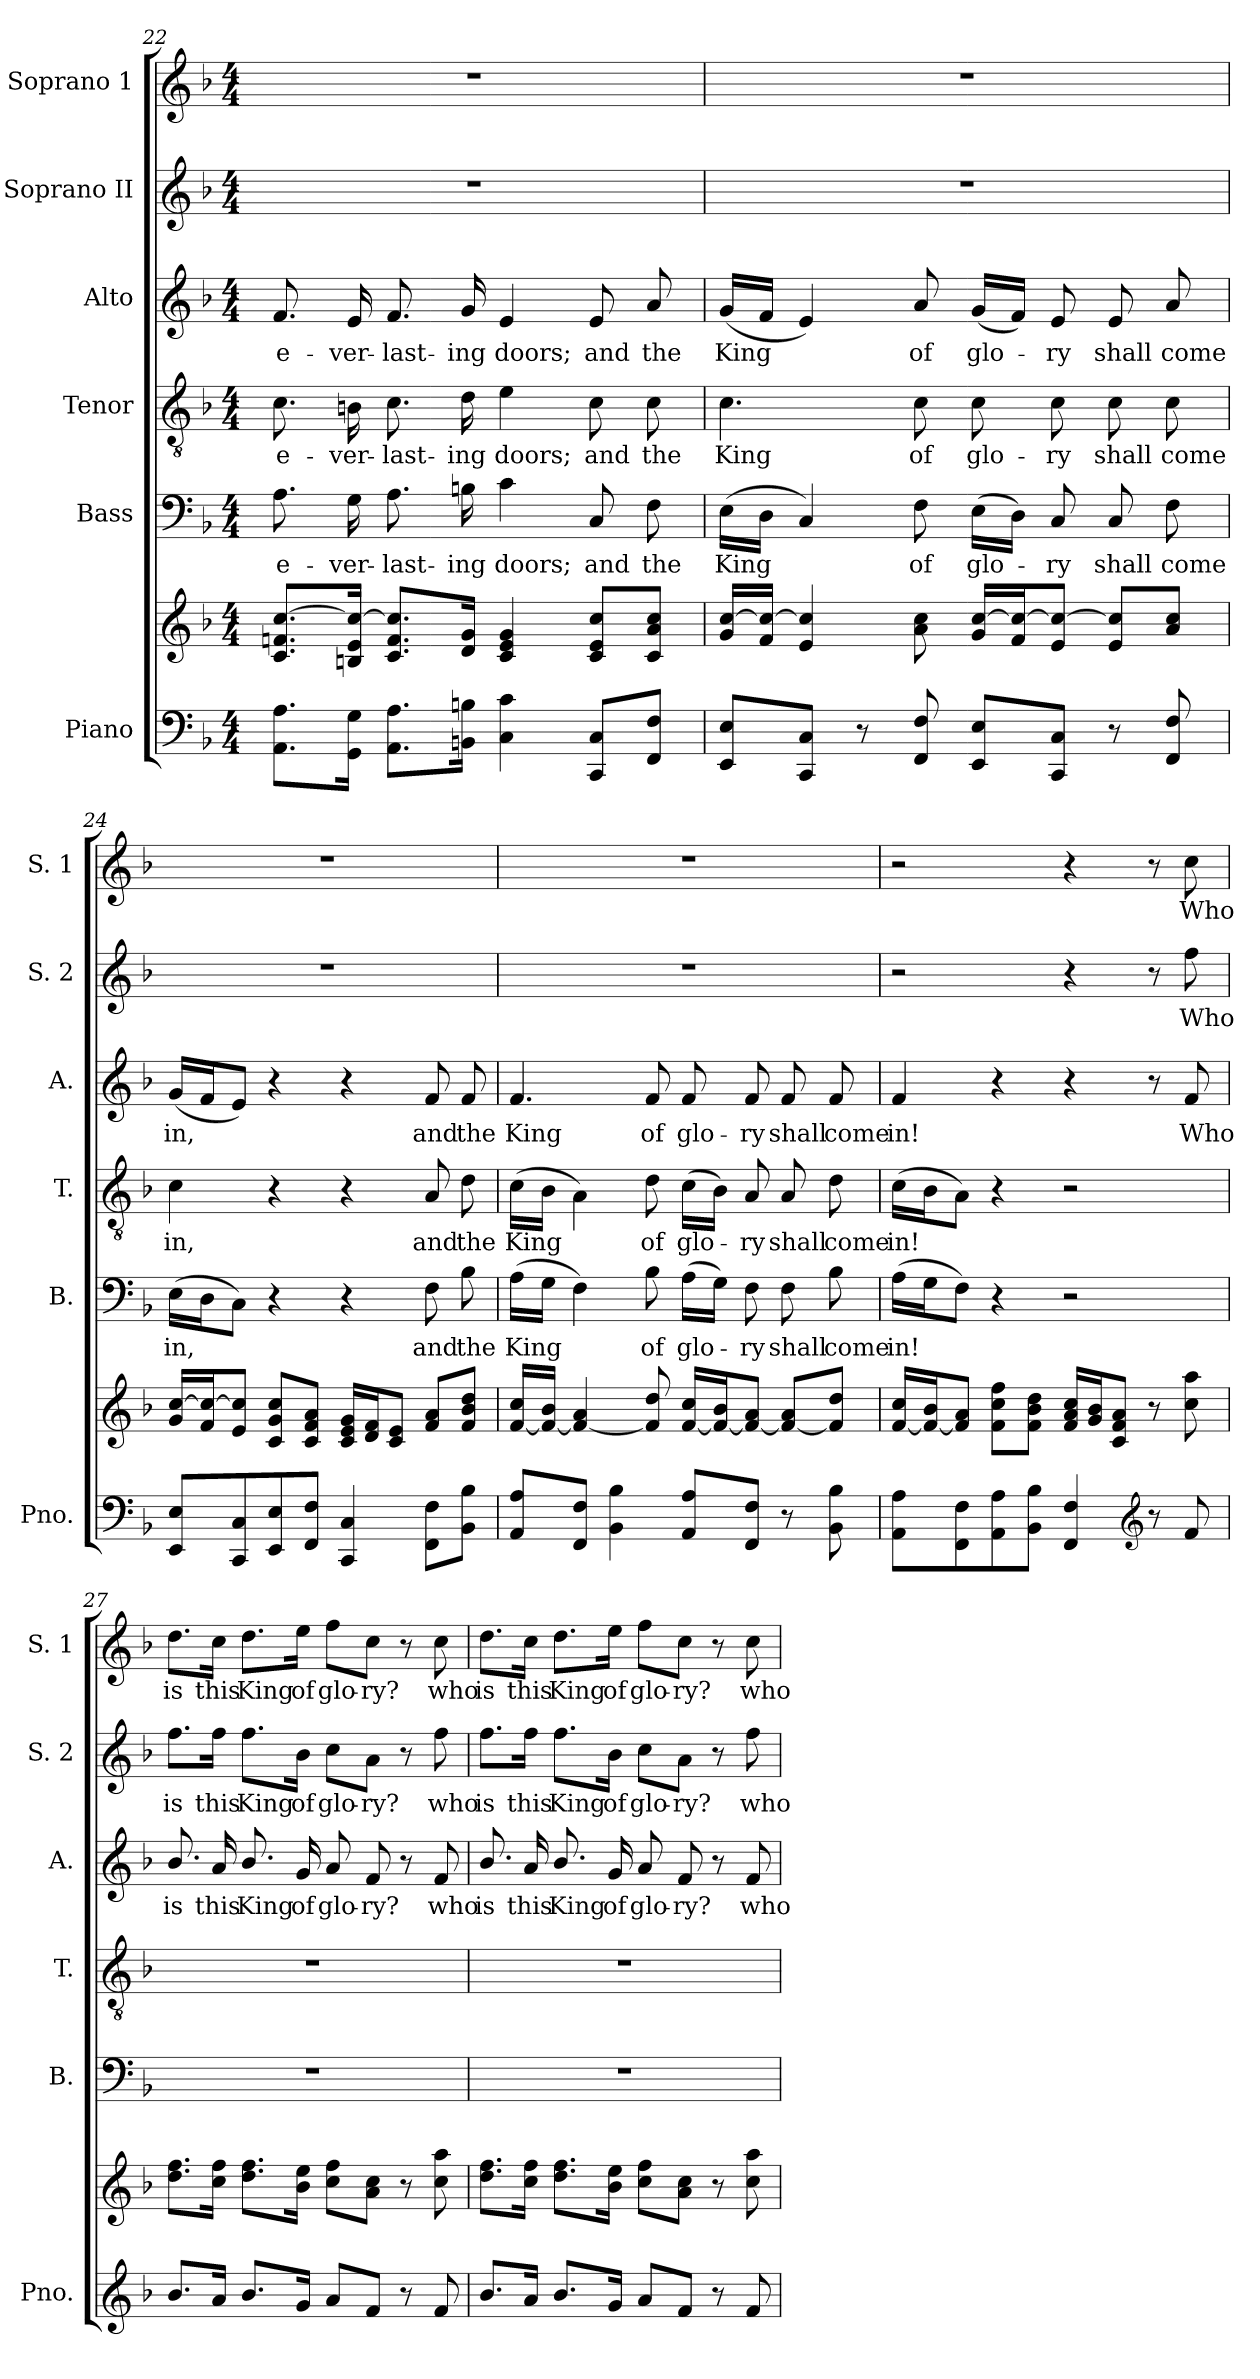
**kern	**kern	**kern	**text	**kern	**text	**kern	**text	**kern	**text	**kern	**text
*part6	*part6	*part5	*part5	*part4	*part4	*part3	*part3	*part2	*part2	*part1	*part1
*staff7	*staff6	*staff5	*staff5	*staff4	*staff4	*staff3	*staff3	*staff2	*staff2	*staff1	*staff1
*I"Piano	*	*I"Bass	*	*I"Tenor	*	*I"Alto	*	*I"Soprano II	*	*I"Soprano 1	*
*I'Pno.	*	*I'B.	*	*I'T.	*	*I'A.	*	*I'S. 2	*	*I'S. 1	*
!!LO:PB:g=z
*clefF4	*clefG2	*clefF4	*	*clefGv2	*	*clefG2	*	*clefG2	*	*clefG2	*
*k[b-]	*k[b-]	*k[b-]	*	*k[b-]	*	*k[b-]	*	*k[b-]	*	*k[b-]	*
*M4/4	*M4/4	*M4/4	*	*M4/4	*	*M4/4	*	*M4/4	*	*M4/4	*
=22	=22	=22	=22	=22	=22	=22	=22	=22	=22	=22	=22
!	!	!	!LO:LY:b	!	!LO:LY:b	!	!LO:LY:b	!	!	!	!
8.AA\ 8.A\L	8.c/ 8.fn/ [8.cc/L	8.A\	e-	8.c\	e-	8.f/	e-	1r	.	1r	.
!	!	!	!LO:LY:b	!	!LO:LY:b	!	!LO:LY:b	!	!	!	!
16GG\ 16G\Jk	16Bn/ 16e/ 16cc/_Jk	16G\	-ver-	16Bn\	-ver-	16e/	-ver-	.	.	.	.
!	!	!	!LO:LY:b	!	!LO:LY:b	!	!LO:LY:b	!	!	!	!
8.AA\ 8.A\L	8.c/ 8.f/ 8.cc/]L	8.A\	-last-	8.c\	-last-	8.f/	-last-	.	.	.	.
!	!	!	!LO:LY:b	!	!LO:LY:b	!	!LO:LY:b	!	!	!	!
16BBn\ 16Bn\Jk	16d/ 16g/Jk	16Bn\	-ing	16d\	-ing	16g/	-ing	.	.	.	.
!	!	!	!LO:LY:b	!	!LO:LY:b	!	!LO:LY:b	!	!	!	!
4C\ 4c\	4c/ 4e/ 4g/	4c\	doors;	4e\	doors;	4e/	doors;	.	.	.	.
!	!	!	!LO:LY:b	!	!LO:LY:b	!	!LO:LY:b	!	!	!	!
8CC/ 8C/L	8c/ 8e/ 8cc/L	8C/	and	8c\	and	8e/	and	.	.	.	.
!	!	!	!LO:LY:b	!	!LO:LY:b	!	!LO:LY:b	!	!	!	!
8FF/ 8F/J	8c/ 8a/ 8cc/J	8F\	the	8c\	the	8a/	the	.	.	.	.
=23	=23	=23	=23	=23	=23	=23	=23	=23	=23	=23	=23
!	!	!	!LO:LY:b	!	!LO:LY:b	!	!LO:LY:b	!	!	!	!
8EE/ 8E/L	16g/ [16cc/LL	(>16E\LL	King	4.c\	King	(<16g/LL	King	1r	.	1r	.
.	16f/ 16cc/_JJ	16D\JJ	.	.	.	16f/JJ	.	.	.	.	.
8CC/ 8C/J	4e/ 4cc/]	4C/)	.	.	.	4e/)	.	.	.	.	.
8r	.	.	.	.	.	.	.	.	.	.	.
!	!	!	!LO:LY:b	!	!LO:LY:b	!	!LO:LY:b	!	!	!	!
8FF/ 8F/	8a\ 8cc\	8F\	of	8c\	of	8a/	of	.	.	.	.
!	!	!	!LO:LY:b	!	!LO:LY:b	!	!LO:LY:b	!	!	!	!
8EE/ 8E/L	16g/ [16cc/LL	(>16E\LL	glo-	8c\	glo-	(<16g/LL	glo-	.	.	.	.
.	16f/ 16cc/_J	16D\JJ)	.	.	.	16f/JJ)	.	.	.	.	.
!	!	!	!LO:LY:b	!	!LO:LY:b	!	!LO:LY:b	!	!	!	!
8CC/ 8C/J	8e/ 8cc/_J	8C/	-ry	8c\	-ry	8e/	-ry	.	.	.	.
!	!	!	!LO:LY:b	!	!LO:LY:b	!	!LO:LY:b	!	!	!	!
8r	8e/ 8cc/]L	8C/	shall	8c\	shall	8e/	shall	.	.	.	.
!	!	!	!LO:LY:b	!	!LO:LY:b	!	!LO:LY:b	!	!	!	!
8FF/ 8F/	8a/ 8cc/J	8F\	come	8c\	come	8a/	come	.	.	.	.
!!LO:PB:g=z
=24	=24	=24	=24	=24	=24	=24	=24	=24	=24	=24	=24
!	!	!	!LO:LY:b	!	!LO:LY:b	!	!LO:LY:b	!	!	!	!
8EE/ 8E/L	16g/ [16cc/LL	(>16E\LL	in,	4c\	in,	(<16g/LL	in,	1r	.	1r	.
.	16f/ 16cc/_J	16D\J	.	.	.	16f/J	.	.	.	.	.
8CC/ 8C/	8e/ 8cc/]J	8C\J)	.	.	.	8e/J)	.	.	.	.	.
8EE/ 8E/	8c/ 8g/ 8cc/L	4r	.	4r	.	4r	.	.	.	.	.
8FF/ 8F/J	8c/ 8f/ 8a/J	.	.	.	.	.	.	.	.	.	.
4CC/ 4C/	16c/ 16e/ 16g/LL	4r	.	4r	.	4r	.	.	.	.	.
.	16d/ 16f/J	.	.	.	.	.	.	.	.	.	.
.	8c/ 8e/J	.	.	.	.	.	.	.	.	.	.
!	!	!	!LO:LY:b	!	!LO:LY:b	!	!LO:LY:b	!	!	!	!
8FF\ 8F\L	8f/ 8a/L	8F\	and	8A/	and	8f/	and	.	.	.	.
!	!	!	!LO:LY:b	!	!LO:LY:b	!	!LO:LY:b	!	!	!	!
8BB-\ 8B-\J	8f/ 8b-/ 8dd/J	8B-\	the	8d\	the	8f/	the	.	.	.	.
=25	=25	=25	=25	=25	=25	=25	=25	=25	=25	=25	=25
!	!	!	!LO:LY:b	!	!LO:LY:b	!	!LO:LY:b	!	!	!	!
8AA/ 8A/L	[16f/ 16cc/LL	(>16A\LL	King	(>16c\LL	King	4.f/	King	1r	.	1r	.
.	16f/_ 16b-/JJ	16G\JJ	.	16B-\JJ	.	.	.	.	.	.	.
8FF/ 8F/J	4f/_ 4a/	4F\)	.	4A\)	.	.	.	.	.	.	.
4BB-\ 4B-\	.	.	.	.	.	.	.	.	.	.	.
!	!	!	!LO:LY:b	!	!LO:LY:b	!	!LO:LY:b	!	!	!	!
.	8f/] 8dd/	8B-\	of	8d\	of	8f/	of	.	.	.	.
!	!	!	!LO:LY:b	!	!LO:LY:b	!	!LO:LY:b	!	!	!	!
8AA/ 8A/L	[16f/ 16cc/LL	(>16A\LL	glo-	(>16c\LL	glo-	8f/	glo-	.	.	.	.
.	16f/_ 16b-/J	16G\JJ)	.	16B-\JJ)	.	.	.	.	.	.	.
!	!	!	!LO:LY:b	!	!LO:LY:b	!	!LO:LY:b	!	!	!	!
8FF/ 8F/J	8f/_ 8a/J	8F\	-ry	8A/	-ry	8f/	-ry	.	.	.	.
!	!	!	!LO:LY:b	!	!LO:LY:b	!	!LO:LY:b	!	!	!	!
8r	8f/_ 8a/L	8F\	shall	8A/	shall	8f/	shall	.	.	.	.
!	!	!	!LO:LY:b	!	!LO:LY:b	!	!LO:LY:b	!	!	!	!
8BB-\ 8B-\	8f/] 8dd/J	8B-\	come	8d\	come	8f/	come	.	.	.	.
!!LO:PB:g=z
=26	=26	=26	=26	=26	=26	=26	=26	=26	=26	=26	=26
!	!	!	!LO:LY:b	!	!LO:LY:b	!	!LO:LY:b	!	!	!	!
8AA\ 8A\L	[16f/ 16cc/LL	(>16A\LL	in!	(>16c\LL	in!	4f/	in!	2r	.	2r	.
.	16f/_ 16b-/J	16G\J	.	16B-\J	.	.	.	.	.	.	.
8FF\ 8F\	8f/] 8a/J	8F\J)	.	8A\J)	.	.	.	.	.	.	.
8AA\ 8A\	8f\ 8cc\ 8ff\L	4r	.	4r	.	4r	.	.	.	.	.
8BB-\ 8B-\J	8f\ 8b-\ 8dd\J	.	.	.	.	.	.	.	.	.	.
4FF/ 4F/	16f/ 16a/ 16cc/LL	2r	.	2r	.	4r	.	4r	.	4r	.
.	16g/ 16b-/J	.	.	.	.	.	.	.	.	.	.
.	8c/ 8f/ 8a/J	.	.	.	.	.	.	.	.	.	.
*clefG2	*	*	*	*	*	*	*	*	*	*	*
8r	8r	.	.	.	.	8r	.	8r	.	8r	.
!	!	!	!	!	!	!	!LO:LY:b	!	!LO:LY:b	!	!LO:LY:b
8f/	8cc\ 8aa\	.	.	.	.	8f/	Who	8ff\	Who	8cc\	Who
=27	=27	=27	=27	=27	=27	=27	=27	=27	=27	=27	=27
!	!	!	!	!	!	!	!LO:LY:b	!	!LO:LY:b	!	!LO:LY:b
8.b-/L	8.dd\ 8.ff\L	1r	.	1r	.	8.b-/	is	8.ff\L	is	8.dd\L	is
!	!	!	!	!	!	!	!LO:LY:b	!	!LO:LY:b	!	!LO:LY:b
16a/Jk	16cc\ 16ff\Jk	.	.	.	.	16a/	this	16ff\Jk	this	16cc\Jk	this
!	!	!	!	!	!	!	!LO:LY:b	!	!LO:LY:b	!	!LO:LY:b
8.b-/L	8.dd\ 8.ff\L	.	.	.	.	8.b-/	King	8.ff\L	King	8.dd\L	King
!	!	!	!	!	!	!	!LO:LY:b	!	!LO:LY:b	!	!LO:LY:b
16g/Jk	16b-\ 16ee\Jk	.	.	.	.	16g/	of	16b-\Jk	of	16ee\Jk	of
!	!	!	!	!	!	!	!LO:LY:b	!	!LO:LY:b	!	!LO:LY:b
8a/L	8cc\ 8ff\L	.	.	.	.	8a/	glo-	8cc\L	glo-	8ff\L	glo-
!	!	!	!	!	!	!	!LO:LY:b	!	!LO:LY:b	!	!LO:LY:b
8f/J	8a\ 8cc\J	.	.	.	.	8f/	-ry?	8a\J	-ry?	8cc\J	-ry?
8r	8r	.	.	.	.	8r	.	8r	.	8r	.
!	!	!	!	!	!	!	!LO:LY:b	!	!LO:LY:b	!	!LO:LY:b
8f/	8cc\ 8aa\	.	.	.	.	8f/	who	8ff\	who	8cc\	who
=28	=28	=28	=28	=28	=28	=28	=28	=28	=28	=28	=28
!	!	!	!	!	!	!	!LO:LY:b	!	!LO:LY:b	!	!LO:LY:b
8.b-/L	8.dd\ 8.ff\L	1r	.	1r	.	8.b-/	is	8.ff\L	is	8.dd\L	is
!	!	!	!	!	!	!	!LO:LY:b	!	!LO:LY:b	!	!LO:LY:b
16a/Jk	16cc\ 16ff\Jk	.	.	.	.	16a/	this	16ff\Jk	this	16cc\Jk	this
!	!	!	!	!	!	!	!LO:LY:b	!	!LO:LY:b	!	!LO:LY:b
8.b-/L	8.dd\ 8.ff\L	.	.	.	.	8.b-/	King	8.ff\L	King	8.dd\L	King
!	!	!	!	!	!	!	!LO:LY:b	!	!LO:LY:b	!	!LO:LY:b
16g/Jk	16b-\ 16ee\Jk	.	.	.	.	16g/	of	16b-\Jk	of	16ee\Jk	of
!	!	!	!	!	!	!	!LO:LY:b	!	!LO:LY:b	!	!LO:LY:b
8a/L	8cc\ 8ff\L	.	.	.	.	8a/	glo-	8cc\L	glo-	8ff\L	glo-
!	!	!	!	!	!	!	!LO:LY:b	!	!LO:LY:b	!	!LO:LY:b
8f/J	8a\ 8cc\J	.	.	.	.	8f/	-ry?	8a\J	-ry?	8cc\J	-ry?
8r	8r	.	.	.	.	8r	.	8r	.	8r	.
!	!	!	!	!	!	!	!LO:LY:b	!	!LO:LY:b	!	!LO:LY:b
8f/	8cc\ 8aa\	.	.	.	.	8f/	who	8ff\	who	8cc\	who
=	=	=	=	=	=	=	=	=	=	=	=
*-	*-	*-	*-	*-	*-	*-	*-	*-	*-	*-	*-
